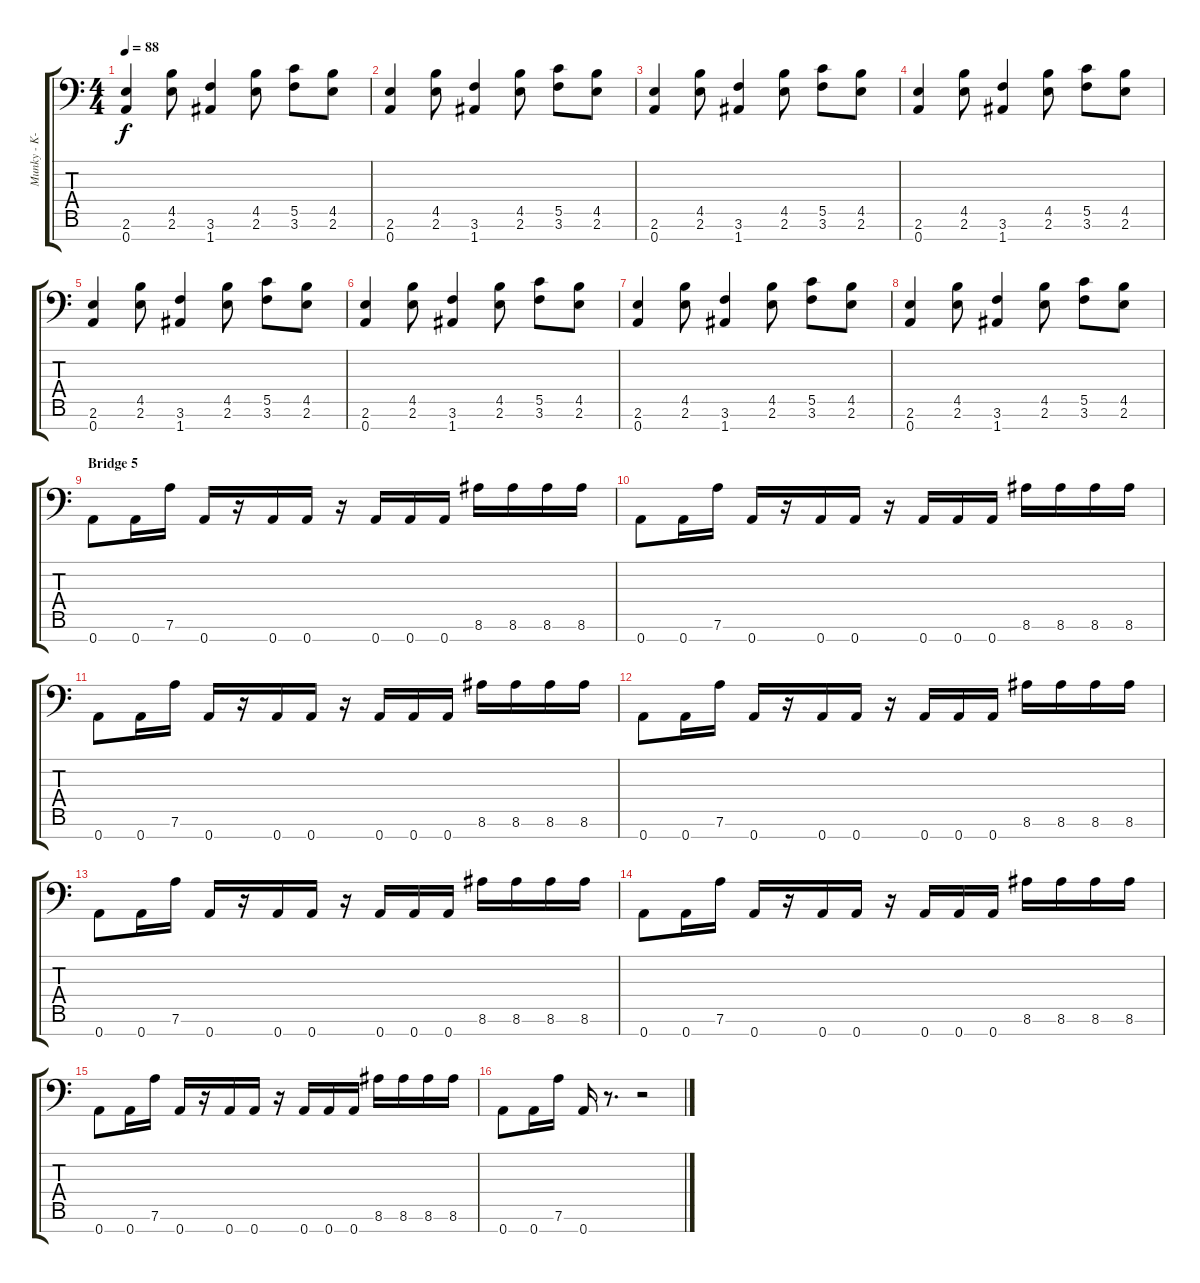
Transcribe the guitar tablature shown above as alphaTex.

\track ("Munky - K-7" "Munky - K-") {instrument distortionguitar}
\staff {score tabs}
\tuning (D4 A3 F3 C3 G2 D2 A1) {hide}
\ts (4 4)
\tempo 88
\clef f4
\ks c
(2.6 0.7).4{dy f} (4.5 2.6).8 (3.6 1.7).4 (4.5 2.6).8 (5.5 3.6).8 (4.5 2.6).8 |
(2.6 0.7).4 (4.5 2.6).8 (3.6 1.7).4 (4.5 2.6).8 (5.5 3.6).8 (4.5 2.6).8 |
(2.6 0.7).4 (4.5 2.6).8 (3.6 1.7).4 (4.5 2.6).8 (5.5 3.6).8 (4.5 2.6).8 |
(2.6 0.7).4 (4.5 2.6).8 (3.6 1.7).4 (4.5 2.6).8 (5.5 3.6).8 (4.5 2.6).8 |
(2.6 0.7).4 (4.5 2.6).8 (3.6 1.7).4 (4.5 2.6).8 (5.5 3.6).8 (4.5 2.6).8 |
(2.6 0.7).4 (4.5 2.6).8 (3.6 1.7).4 (4.5 2.6).8 (5.5 3.6).8 (4.5 2.6).8 |
(2.6 0.7).4 (4.5 2.6).8 (3.6 1.7).4 (4.5 2.6).8 (5.5 3.6).8 (4.5 2.6).8 |
(2.6 0.7).4 (4.5 2.6).8 (3.6 1.7).4 (4.5 2.6).8 (5.5 3.6).8 (4.5 2.6).8 |
\section ("" "Bridge 5")
0.7.8{instrument electricguitarmuted} 0.7.16 7.6.16 0.7.16 r.16 0.7.16 0.7.16 r.16 0.7.16 0.7.16 0.7.16 8.6.16 8.6.16 8.6.16 8.6.16 |
0.7.8 0.7.16 7.6.16 0.7.16 r.16 0.7.16 0.7.16 r.16 0.7.16 0.7.16 0.7.16 8.6.16 8.6.16 8.6.16 8.6.16 |
0.7.8 0.7.16 7.6.16 0.7.16 r.16 0.7.16 0.7.16 r.16 0.7.16 0.7.16 0.7.16 8.6.16 8.6.16 8.6.16 8.6.16 |
0.7.8 0.7.16 7.6.16 0.7.16 r.16 0.7.16 0.7.16 r.16 0.7.16 0.7.16 0.7.16 8.6.16 8.6.16 8.6.16 8.6.16 |
0.7.8 0.7.16 7.6.16 0.7.16 r.16 0.7.16 0.7.16 r.16 0.7.16 0.7.16 0.7.16 8.6.16 8.6.16 8.6.16 8.6.16 |
0.7.8 0.7.16 7.6.16 0.7.16 r.16 0.7.16 0.7.16 r.16 0.7.16 0.7.16 0.7.16 8.6.16 8.6.16 8.6.16 8.6.16 |
0.7.8 0.7.16 7.6.16 0.7.16 r.16 0.7.16 0.7.16 r.16 0.7.16 0.7.16 0.7.16 8.6.16 8.6.16 8.6.16 8.6.16 |
0.7.8 0.7.16 7.6.16 0.7.16 r.8{d} r.2
